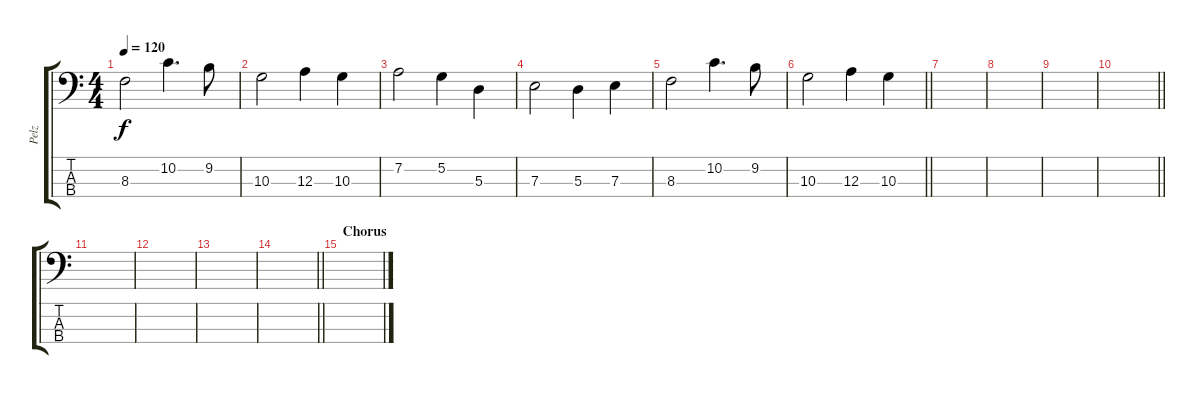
\track ("Pelz" "Pelz") {instrument electricbasspick}
\staff {score tabs}
\tuning (G2 D2 A1 E1) {hide}
\ts (4 4)
\tempo 120
\clef f4
\ks c
8.3.2{dy f} 10.2.4{d} 9.2.8 |
10.3.2 12.3.4 10.3.4 |
7.2.2 5.2.4 5.3.4 |
7.3.2 5.3.4 7.3.4 |
8.3.2 10.2.4{d} 9.2.8 |
\barLineRight lightlight
10.3.2 12.3.4 10.3.4 |
|
|
|
\barLineRight lightlight
|
|
|
|
\barLineRight lightlight
|
\section ("" "Chorus")
